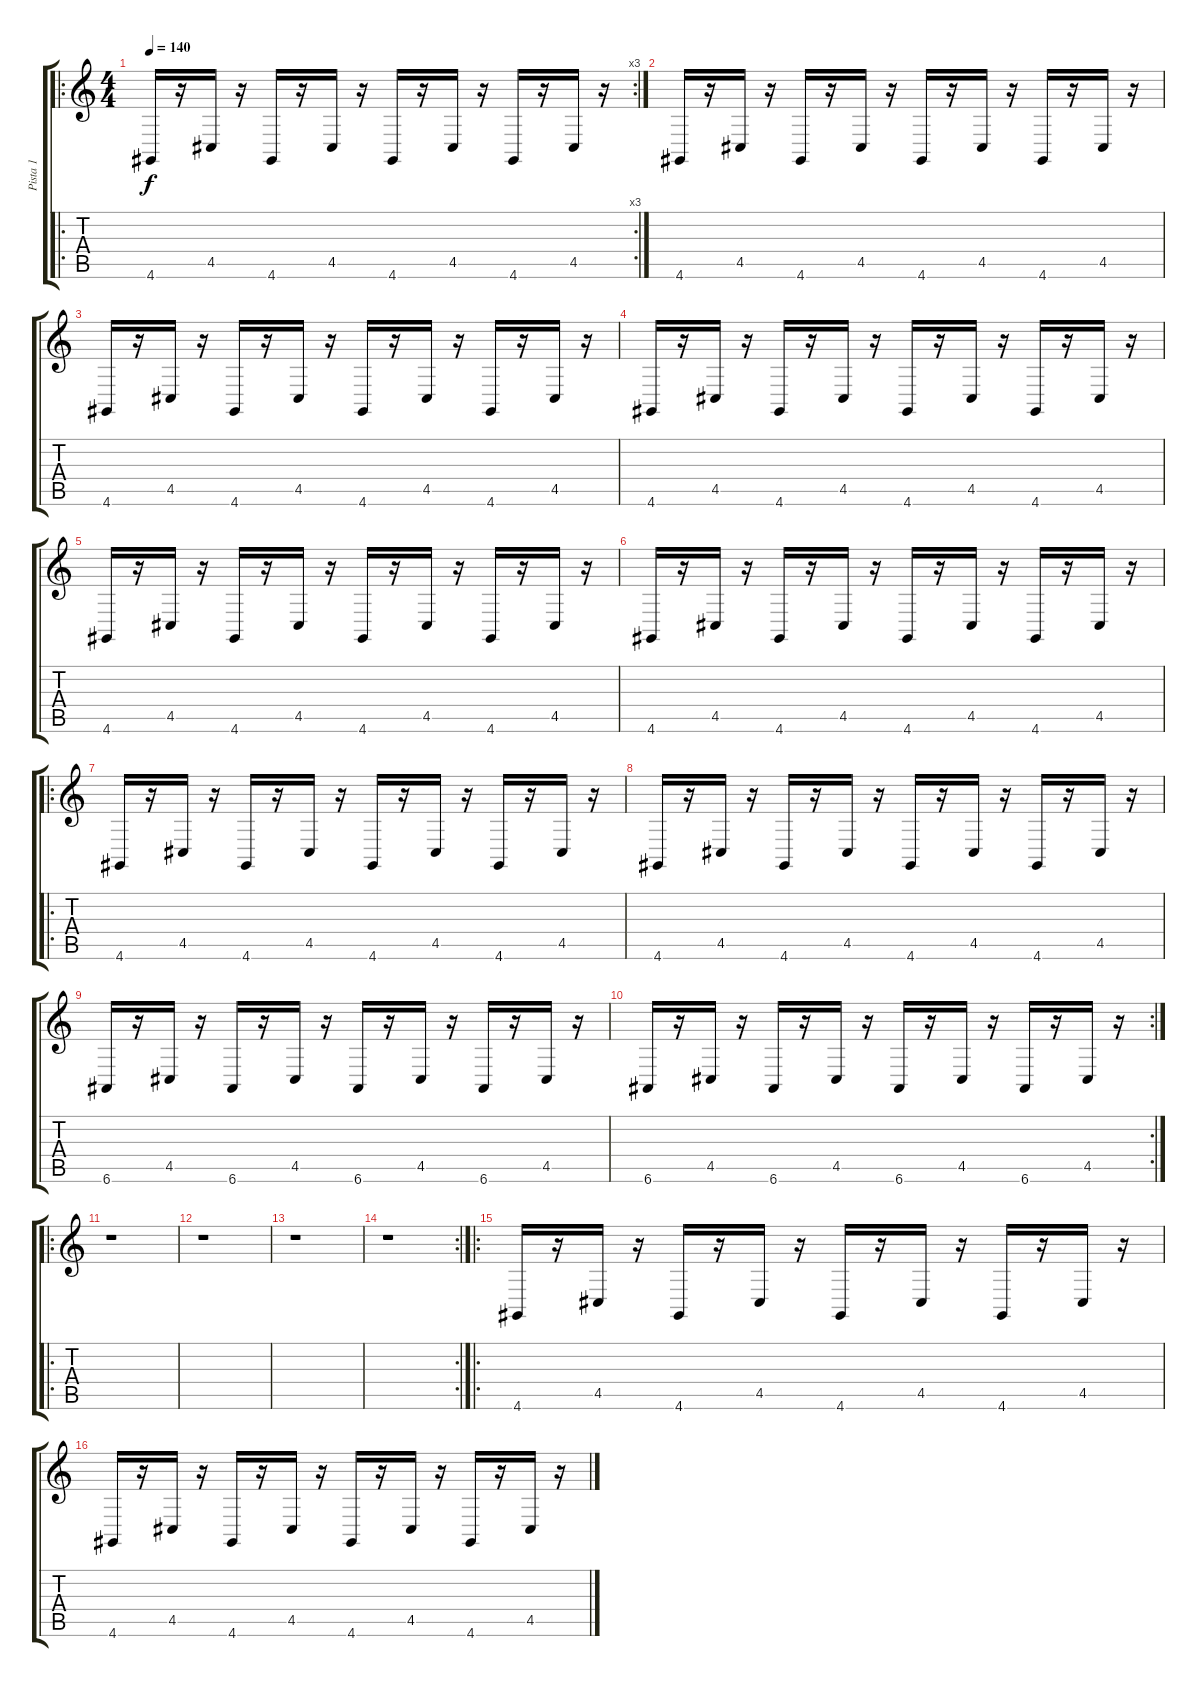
\track ("Pista 1" "Pista 1") {instrument lead2sawtooth}
\staff {score tabs}
\tuning (E4 B3 G3 D3 A2 E2) {hide}
\ro
\rc 3
\ts (4 4)
\tempo 140
\clef g2
\ks c
4.6.16{dy f instrument lead2sawtooth} r.16 4.5.16 r.16 4.6.16 r.16 4.5.16 r.16 4.6.16 r.16 4.5.16 r.16 4.6.16 r.16 4.5.16 r.16 |
4.6.16 r.16 4.5.16 r.16 4.6.16 r.16 4.5.16 r.16 4.6.16 r.16 4.5.16 r.16 4.6.16 r.16 4.5.16 r.16 |
4.6.16 r.16 4.5.16 r.16 4.6.16 r.16 4.5.16 r.16 4.6.16 r.16 4.5.16 r.16 4.6.16 r.16 4.5.16 r.16 |
4.6.16 r.16 4.5.16 r.16 4.6.16 r.16 4.5.16 r.16 4.6.16 r.16 4.5.16 r.16 4.6.16 r.16 4.5.16 r.16 |
4.6.16 r.16 4.5.16 r.16 4.6.16 r.16 4.5.16 r.16 4.6.16 r.16 4.5.16 r.16 4.6.16 r.16 4.5.16 r.16 |
4.6.16 r.16 4.5.16 r.16 4.6.16 r.16 4.5.16 r.16 4.6.16 r.16 4.5.16 r.16 4.6.16 r.16 4.5.16 r.16 |
\ro
4.6.16 r.16 4.5.16 r.16 4.6.16 r.16 4.5.16 r.16 4.6.16 r.16 4.5.16 r.16 4.6.16 r.16 4.5.16 r.16 |
4.6.16 r.16 4.5.16 r.16 4.6.16 r.16 4.5.16 r.16 4.6.16 r.16 4.5.16 r.16 4.6.16 r.16 4.5.16 r.16 |
6.6.16 r.16 4.5.16 r.16 6.6.16 r.16 4.5.16 r.16 6.6.16 r.16 4.5.16 r.16 6.6.16 r.16 4.5.16 r.16 |
\rc 2
6.6.16 r.16 4.5.16 r.16 6.6.16 r.16 4.5.16 r.16 6.6.16 r.16 4.5.16 r.16 6.6.16 r.16 4.5.16 r.16 |
\ro
r.1 |
r.1 |
r.1 |
\rc 2
r.1 |
\ro
4.6.16 r.16 4.5.16 r.16 4.6.16 r.16 4.5.16 r.16 4.6.16 r.16 4.5.16 r.16 4.6.16 r.16 4.5.16 r.16 |
4.6.16 r.16 4.5.16 r.16 4.6.16 r.16 4.5.16 r.16 4.6.16 r.16 4.5.16 r.16 4.6.16 r.16 4.5.16 r.16
